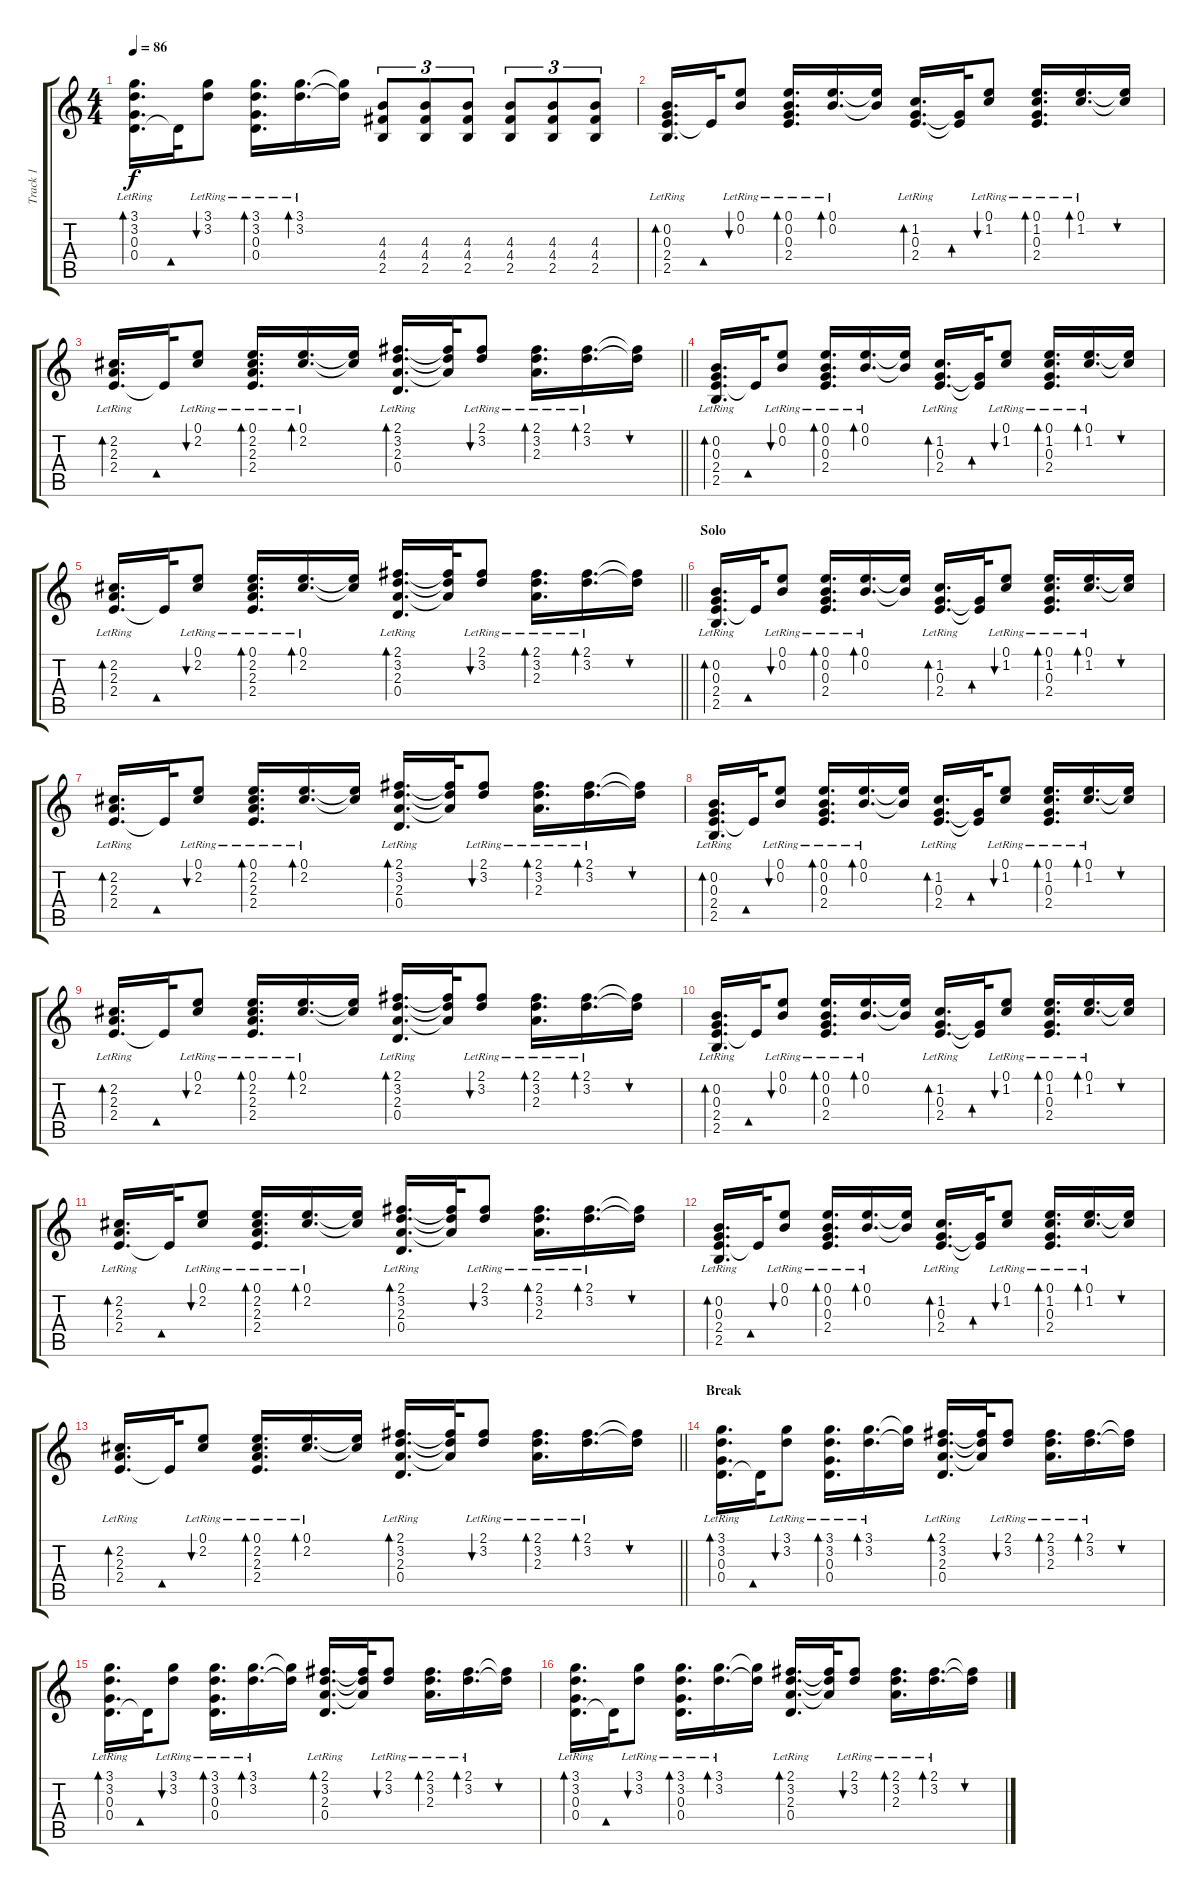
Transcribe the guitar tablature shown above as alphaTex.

\track ("Track 1" "Track 1") {instrument acousticguitarsteel}
\staff {score tabs}
\tuning (E4 B3 G3 D3 A2 E2) {hide}
\ts (4 4)
\tempo 86
\clef g2
\ks c
(3.1 3.2{lr} 0.3{lr} 0.4{lr}).16{d bd 60 dy f} 0.4{t}.32{bd 60} (3.1{lr} 3.2{lr}).8{bu 60} (3.1{lr} 3.2{lr} 0.3{lr} 0.4{lr}).16{d bd 60} (3.1{lr} 3.2{lr}).16{d bd 60} (3.1{t} 3.2{t}).16 (4.3 4.4 2.5).8{tu (3 2)} (4.3 4.4 2.5).8{tu (3 2)} (4.3 4.4 2.5).8{tu (3 2)} (4.3 4.4 2.5).8{tu (3 2)} (4.3 4.4 2.5).8{tu (3 2)} (4.3 4.4 2.5).8{tu (3 2)} |
(0.2{lr} 0.3{lr} 2.4{lr} 2.5).16{d bd 60} 2.4{t}.32{bd 60} (0.1{lr} 0.2{lr}).8{bu 60} (0.1{lr} 0.2{lr} 0.3{lr} 2.4{lr}).16{d bd 60} (0.1{lr} 0.2{lr}).16{d bd 60} (0.1{t} 0.2{t}).16 (1.2 0.3{lr} 2.4{lr}).16{d bd 60} (0.3{t} 2.4{t}).32{bd 60} (0.1{lr} 1.2{lr}).8{bu 60} (0.1{lr} 1.2{lr} 0.3{lr} 2.4{lr}).16{d bd 60} (0.1{lr} 1.2{lr}).16{d bd 60} (0.1{t} 1.2{t}).16{bu 60} |
\barLineRight lightlight
(2.2{lr} 2.3{lr} 2.4{lr}).16{d bd 60} 2.4{t}.32{bd 60} (0.1{lr} 2.2{lr}).8{bu 60} (0.1{lr} 2.2{lr} 2.3{lr} 2.4{lr}).16{d bd 60} (0.1{lr} 2.2{lr}).16{d bd 60} (0.1{t} 2.2{t}).16 (2.1{lr} 3.2{lr} 2.3{lr} 0.4).16{d bd 60} (2.1{t} 3.2{t} 2.3{t}).32 (2.1{lr} 3.2{lr}).8{bu 60} (2.1{lr} 3.2{lr} 2.3{lr}).16{d bd 60} (2.1{lr} 3.2{lr}).16{d bd 60} (2.1{t} 3.2{t}).16{bu 60} |
(0.2{lr} 0.3{lr} 2.4{lr} 2.5).16{d bd 60} 2.4{t}.32{bd 60} (0.1{lr} 0.2{lr}).8{bu 60} (0.1{lr} 0.2{lr} 0.3{lr} 2.4{lr}).16{d bd 60} (0.1{lr} 0.2{lr}).16{d bd 60} (0.1{t} 0.2{t}).16 (1.2 0.3{lr} 2.4{lr}).16{d bd 60} (0.3{t} 2.4{t}).32{bd 60} (0.1{lr} 1.2{lr}).8{bu 60} (0.1{lr} 1.2{lr} 0.3{lr} 2.4{lr}).16{d bd 60} (0.1{lr} 1.2{lr}).16{d bd 60} (0.1{t} 1.2{t}).16{bu 60} |
\barLineRight lightlight
(2.2{lr} 2.3{lr} 2.4{lr}).16{d bd 60} 2.4{t}.32{bd 60} (0.1{lr} 2.2{lr}).8{bu 60} (0.1{lr} 2.2{lr} 2.3{lr} 2.4{lr}).16{d bd 60} (0.1{lr} 2.2{lr}).16{d bd 60} (0.1{t} 2.2{t}).16 (2.1{lr} 3.2{lr} 2.3{lr} 0.4).16{d bd 60} (2.1{t} 3.2{t} 2.3{t}).32 (2.1{lr} 3.2{lr}).8{bu 60} (2.1{lr} 3.2{lr} 2.3{lr}).16{d bd 60} (2.1{lr} 3.2{lr}).16{d bd 60} (2.1{t} 3.2{t}).16{bu 60} |
\section ("" "Solo")
(0.2{lr} 0.3{lr} 2.4{lr} 2.5).16{d bd 60} 2.4{t}.32{bd 60} (0.1{lr} 0.2{lr}).8{bu 60} (0.1{lr} 0.2{lr} 0.3{lr} 2.4{lr}).16{d bd 60} (0.1{lr} 0.2{lr}).16{d bd 60} (0.1{t} 0.2{t}).16 (1.2 0.3{lr} 2.4{lr}).16{d bd 60} (0.3{t} 2.4{t}).32{bd 60} (0.1{lr} 1.2{lr}).8{bu 60} (0.1{lr} 1.2{lr} 0.3{lr} 2.4{lr}).16{d bd 60} (0.1{lr} 1.2{lr}).16{d bd 60} (0.1{t} 1.2{t}).16{bu 60} |
(2.2{lr} 2.3{lr} 2.4{lr}).16{d bd 60} 2.4{t}.32{bd 60} (0.1{lr} 2.2{lr}).8{bu 60} (0.1{lr} 2.2{lr} 2.3{lr} 2.4{lr}).16{d bd 60} (0.1{lr} 2.2{lr}).16{d bd 60} (0.1{t} 2.2{t}).16 (2.1{lr} 3.2{lr} 2.3{lr} 0.4).16{d bd 60} (2.1{t} 3.2{t} 2.3{t}).32 (2.1{lr} 3.2{lr}).8{bu 60} (2.1{lr} 3.2{lr} 2.3{lr}).16{d bd 60} (2.1{lr} 3.2{lr}).16{d bd 60} (2.1{t} 3.2{t}).16{bu 60} |
(0.2{lr} 0.3{lr} 2.4{lr} 2.5).16{d bd 60} 2.4{t}.32{bd 60} (0.1{lr} 0.2{lr}).8{bu 60} (0.1{lr} 0.2{lr} 0.3{lr} 2.4{lr}).16{d bd 60} (0.1{lr} 0.2{lr}).16{d bd 60} (0.1{t} 0.2{t}).16 (1.2 0.3{lr} 2.4{lr}).16{d bd 60} (0.3{t} 2.4{t}).32{bd 60} (0.1{lr} 1.2{lr}).8{bu 60} (0.1{lr} 1.2{lr} 0.3{lr} 2.4{lr}).16{d bd 60} (0.1{lr} 1.2{lr}).16{d bd 60} (0.1{t} 1.2{t}).16{bu 60} |
(2.2{lr} 2.3{lr} 2.4{lr}).16{d bd 60} 2.4{t}.32{bd 60} (0.1{lr} 2.2{lr}).8{bu 60} (0.1{lr} 2.2{lr} 2.3{lr} 2.4{lr}).16{d bd 60} (0.1{lr} 2.2{lr}).16{d bd 60} (0.1{t} 2.2{t}).16 (2.1{lr} 3.2{lr} 2.3{lr} 0.4).16{d bd 60} (2.1{t} 3.2{t} 2.3{t}).32 (2.1{lr} 3.2{lr}).8{bu 60} (2.1{lr} 3.2{lr} 2.3{lr}).16{d bd 60} (2.1{lr} 3.2{lr}).16{d bd 60} (2.1{t} 3.2{t}).16{bu 60} |
(0.2{lr} 0.3{lr} 2.4{lr} 2.5).16{d bd 60} 2.4{t}.32{bd 60} (0.1{lr} 0.2{lr}).8{bu 60} (0.1{lr} 0.2{lr} 0.3{lr} 2.4{lr}).16{d bd 60} (0.1{lr} 0.2{lr}).16{d bd 60} (0.1{t} 0.2{t}).16 (1.2 0.3{lr} 2.4{lr}).16{d bd 60} (0.3{t} 2.4{t}).32{bd 60} (0.1{lr} 1.2{lr}).8{bu 60} (0.1{lr} 1.2{lr} 0.3{lr} 2.4{lr}).16{d bd 60} (0.1{lr} 1.2{lr}).16{d bd 60} (0.1{t} 1.2{t}).16{bu 60} |
(2.2{lr} 2.3{lr} 2.4{lr}).16{d bd 60} 2.4{t}.32{bd 60} (0.1{lr} 2.2{lr}).8{bu 60} (0.1{lr} 2.2{lr} 2.3{lr} 2.4{lr}).16{d bd 60} (0.1{lr} 2.2{lr}).16{d bd 60} (0.1{t} 2.2{t}).16 (2.1{lr} 3.2{lr} 2.3{lr} 0.4).16{d bd 60} (2.1{t} 3.2{t} 2.3{t}).32 (2.1{lr} 3.2{lr}).8{bu 60} (2.1{lr} 3.2{lr} 2.3{lr}).16{d bd 60} (2.1{lr} 3.2{lr}).16{d bd 60} (2.1{t} 3.2{t}).16{bu 60} |
(0.2{lr} 0.3{lr} 2.4{lr} 2.5).16{d bd 60} 2.4{t}.32{bd 60} (0.1{lr} 0.2{lr}).8{bu 60} (0.1{lr} 0.2{lr} 0.3{lr} 2.4{lr}).16{d bd 60} (0.1{lr} 0.2{lr}).16{d bd 60} (0.1{t} 0.2{t}).16 (1.2 0.3{lr} 2.4{lr}).16{d bd 60} (0.3{t} 2.4{t}).32{bd 60} (0.1{lr} 1.2{lr}).8{bu 60} (0.1{lr} 1.2{lr} 0.3{lr} 2.4{lr}).16{d bd 60} (0.1{lr} 1.2{lr}).16{d bd 60} (0.1{t} 1.2{t}).16{bu 60} |
\barLineRight lightlight
(2.2{lr} 2.3{lr} 2.4{lr}).16{d bd 60} 2.4{t}.32{bd 60} (0.1{lr} 2.2{lr}).8{bu 60} (0.1{lr} 2.2{lr} 2.3{lr} 2.4{lr}).16{d bd 60} (0.1{lr} 2.2{lr}).16{d bd 60} (0.1{t} 2.2{t}).16 (2.1{lr} 3.2{lr} 2.3{lr} 0.4).16{d bd 60} (2.1{t} 3.2{t} 2.3{t}).32 (2.1{lr} 3.2{lr}).8{bu 60} (2.1{lr} 3.2{lr} 2.3{lr}).16{d bd 60} (2.1{lr} 3.2{lr}).16{d bd 60} (2.1{t} 3.2{t}).16{bu 60} |
\section ("" "Break")
(3.1 3.2{lr} 0.3{lr} 0.4{lr}).16{d bd 60} 0.4{t}.32{bd 60} (3.1{lr} 3.2{lr}).8{bu 60} (3.1{lr} 3.2{lr} 0.3{lr} 0.4{lr}).16{d bd 60} (3.1{lr} 3.2{lr}).16{d bd 60} (3.1{t} 3.2{t}).16 (2.1{lr} 3.2{lr} 2.3{lr} 0.4).16{d bd 60} (2.1{t} 3.2{t} 2.3{t}).32 (2.1{lr} 3.2{lr}).8{bu 60} (2.1{lr} 3.2{lr} 2.3{lr}).16{d bd 60} (2.1{lr} 3.2{lr}).16{d bd 60} (2.1{t} 3.2{t}).16{bu 60} |
(3.1 3.2{lr} 0.3{lr} 0.4{lr}).16{d bd 60} 0.4{t}.32{bd 60} (3.1{lr} 3.2{lr}).8{bu 60} (3.1{lr} 3.2{lr} 0.3{lr} 0.4{lr}).16{d bd 60} (3.1{lr} 3.2{lr}).16{d bd 60} (3.1{t} 3.2{t}).16 (2.1{lr} 3.2{lr} 2.3{lr} 0.4).16{d bd 60} (2.1{t} 3.2{t} 2.3{t}).32 (2.1{lr} 3.2{lr}).8{bu 60} (2.1{lr} 3.2{lr} 2.3{lr}).16{d bd 60} (2.1{lr} 3.2{lr}).16{d bd 60} (2.1{t} 3.2{t}).16{bu 60} |
(3.1 3.2{lr} 0.3{lr} 0.4{lr}).16{d bd 60} 0.4{t}.32{bd 60} (3.1{lr} 3.2{lr}).8{bu 60} (3.1{lr} 3.2{lr} 0.3{lr} 0.4{lr}).16{d bd 60} (3.1{lr} 3.2{lr}).16{d bd 60} (3.1{t} 3.2{t}).16 (2.1{lr} 3.2{lr} 2.3{lr} 0.4).16{d bd 60} (2.1{t} 3.2{t} 2.3{t}).32 (2.1{lr} 3.2{lr}).8{bu 60} (2.1{lr} 3.2{lr} 2.3{lr}).16{d bd 60} (2.1{lr} 3.2{lr}).16{d bd 60} (2.1{t} 3.2{t}).16{bu 60}
